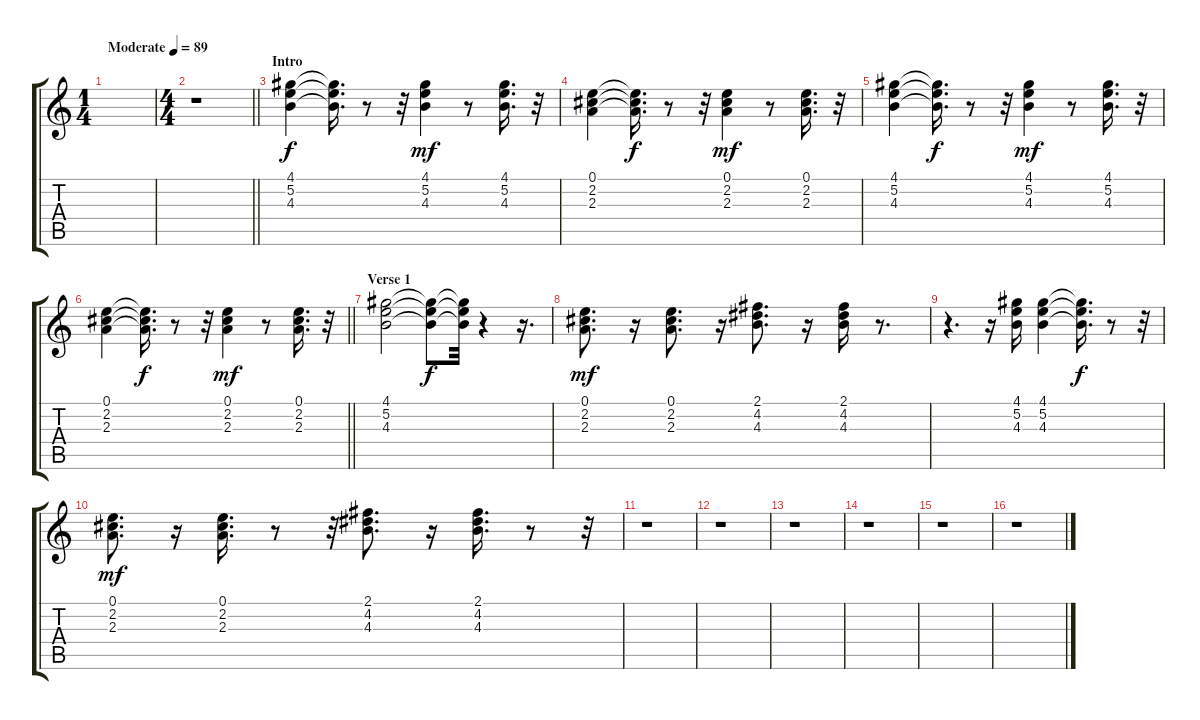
\track "" {instrument electricguitarclean}
\staff {score tabs}
\tuning (E4 B3 G3 D3 A2 E2) {hide}
\ts (1 4)
\tempo (89 "Moderate")
\clef g2
\ks c
|
\ts (4 4)
\barLineRight lightlight
r.1 |
\section ("" "Intro")
(4.1 5.2 4.3).4 (4.1{t} 5.2{t} 4.3{t}).16{d dy f} r.8 r.32 (4.1 5.2 4.3).4{dy mf} r.8 (4.1 5.2 4.3).16{d} r.32 |
(0.1 2.2 2.3).4 (0.1{t} 2.2{t} 2.3{t}).16{d dy f} r.8 r.32 (0.1 2.2 2.3).4{dy mf} r.8 (0.1 2.2 2.3).16{d} r.32 |
(4.1 5.2 4.3).4 (4.1{t} 5.2{t} 4.3{t}).16{d dy f} r.8 r.32 (4.1 5.2 4.3).4{dy mf} r.8 (4.1 5.2 4.3).16{d} r.32 |
\barLineRight lightlight
(0.1 2.2 2.3).4 (0.1{t} 2.2{t} 2.3{t}).16{d dy f} r.8 r.32 (0.1 2.2 2.3).4{dy mf} r.8 (0.1 2.2 2.3).16{d} r.32 |
\section ("" "Verse 1")
(4.1 5.2 4.3).2 (4.1{t} 5.2{t} 4.3{t}).8{dy f} (4.1{t} 5.2{t} 4.3{t}).32 r.4 r.16{d} |
(0.1 2.2 2.3).8{d dy mf} r.16 (0.1 2.2 2.3).8{d} r.16 (2.1 4.2 4.3).8{d} r.16 (2.1 4.2 4.3).16 r.8{d} |
r.4{d} r.16 (4.1 5.2 4.3).16 (4.1 5.2 4.3).4 (4.1{t} 5.2{t} 4.3{t}).16{d dy f} r.8 r.32 |
(0.1 2.2 2.3).8{d dy mf} r.16 (0.1 2.2 2.3).16{d} r.8 r.32 (2.1 4.2 4.3).8{d} r.16 (2.1 4.2 4.3).16{d} r.8 r.32 |
r.1 |
r.1 |
r.1 |
r.1 |
r.1 |
r.1
